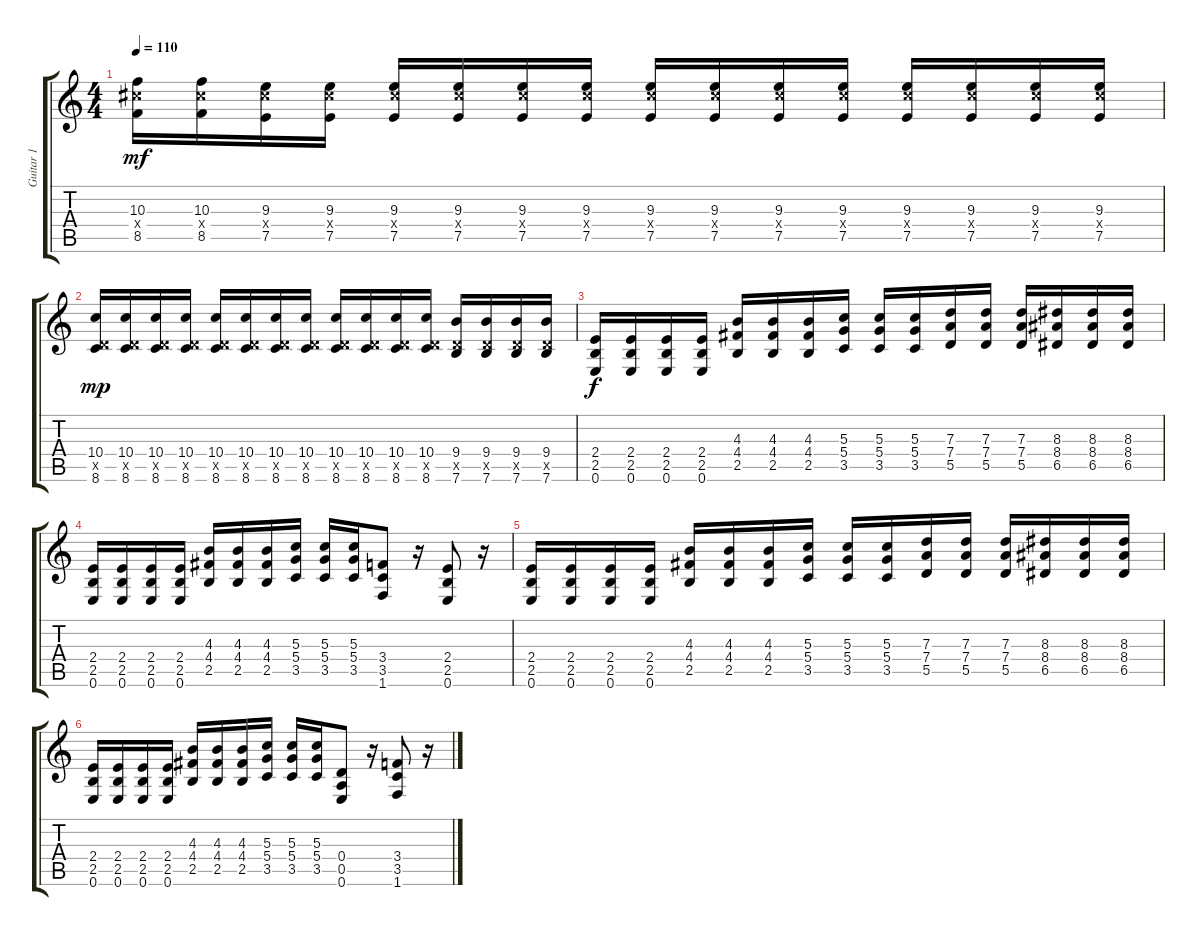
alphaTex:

\track ("Guitar 1" "Guitar 1") {instrument distortionguitar}
\staff {score tabs}
\tuning (E4 B3 G3 D3 A2 E2) {hide}
\ts (4 4)
\tempo 110
\clef g2
\ks c
(10.3 11.4{x} 8.5).16{dy mf} (10.3 11.4{x} 8.5).16 (9.3 11.4{x} 7.5).16 (9.3 11.4{x} 7.5).16 (9.3 11.4{x} 7.5).16 (9.3 11.4{x} 7.5).16 (9.3 11.4{x} 7.5).16 (9.3 11.4{x} 7.5).16 (9.3 11.4{x} 7.5).16 (9.3 11.4{x} 7.5).16 (9.3 11.4{x} 7.5).16 (9.3 11.4{x} 7.5).16 (9.3 11.4{x} 7.5).16 (9.3 11.4{x} 7.5).16 (9.3 11.4{x} 7.5).16 (9.3 11.4{x} 7.5).16 |
(10.4 5.5{x} 8.6).16{dy mp} (10.4 5.5{x} 8.6).16 (10.4 5.5{x} 8.6).16 (10.4 5.5{x} 8.6).16 (10.4 5.5{x} 8.6).16 (10.4 5.5{x} 8.6).16 (10.4 5.5{x} 8.6).16 (10.4 5.5{x} 8.6).16 (10.4 5.5{x} 8.6).16 (10.4 5.5{x} 8.6).16 (10.4 5.5{x} 8.6).16 (10.4 5.5{x} 8.6).16 (9.4 5.5{x} 7.6).16 (9.4 5.5{x} 7.6).16 (9.4 5.5{x} 7.6).16 (9.4 5.5{x} 7.6).16 |
(2.4 2.5 0.6).16{dy f} (2.4 2.5 0.6).16 (2.4 2.5 0.6).16 (2.4 2.5 0.6).16 (4.3 4.4 2.5).16 (4.3 4.4 2.5).16 (4.3 4.4 2.5).16 (5.3 5.4 3.5).16 (5.3 5.4 3.5).16 (5.3 5.4 3.5).16 (7.3 7.4 5.5).16 (7.3 7.4 5.5).16 (7.3 7.4 5.5).16 (8.3 8.4 6.5).16 (8.3 8.4 6.5).16 (8.3 8.4 6.5).16 |
(2.4 2.5 0.6).16 (2.4 2.5 0.6).16 (2.4 2.5 0.6).16 (2.4 2.5 0.6).16 (4.3 4.4 2.5).16 (4.3 4.4 2.5).16 (4.3 4.4 2.5).16 (5.3 5.4 3.5).16 (5.3 5.4 3.5).16 (5.3 5.4 3.5).16 (3.4 3.5 1.6).8 r.16 (2.4 2.5 0.6).8 r.16 |
(2.4 2.5 0.6).16 (2.4 2.5 0.6).16 (2.4 2.5 0.6).16 (2.4 2.5 0.6).16 (4.3 4.4 2.5).16 (4.3 4.4 2.5).16 (4.3 4.4 2.5).16 (5.3 5.4 3.5).16 (5.3 5.4 3.5).16 (5.3 5.4 3.5).16 (7.3 7.4 5.5).16 (7.3 7.4 5.5).16 (7.3 7.4 5.5).16 (8.3 8.4 6.5).16 (8.3 8.4 6.5).16 (8.3 8.4 6.5).16 |
(2.4 2.5 0.6).16 (2.4 2.5 0.6).16 (2.4 2.5 0.6).16 (2.4 2.5 0.6).16 (4.3 4.4 2.5).16 (4.3 4.4 2.5).16 (4.3 4.4 2.5).16 (5.3 5.4 3.5).16 (5.3 5.4 3.5).16 (5.3 5.4 3.5).16 (0.4 0.5 0.6).8 r.16 (3.4 3.5 1.6).8 r.16
